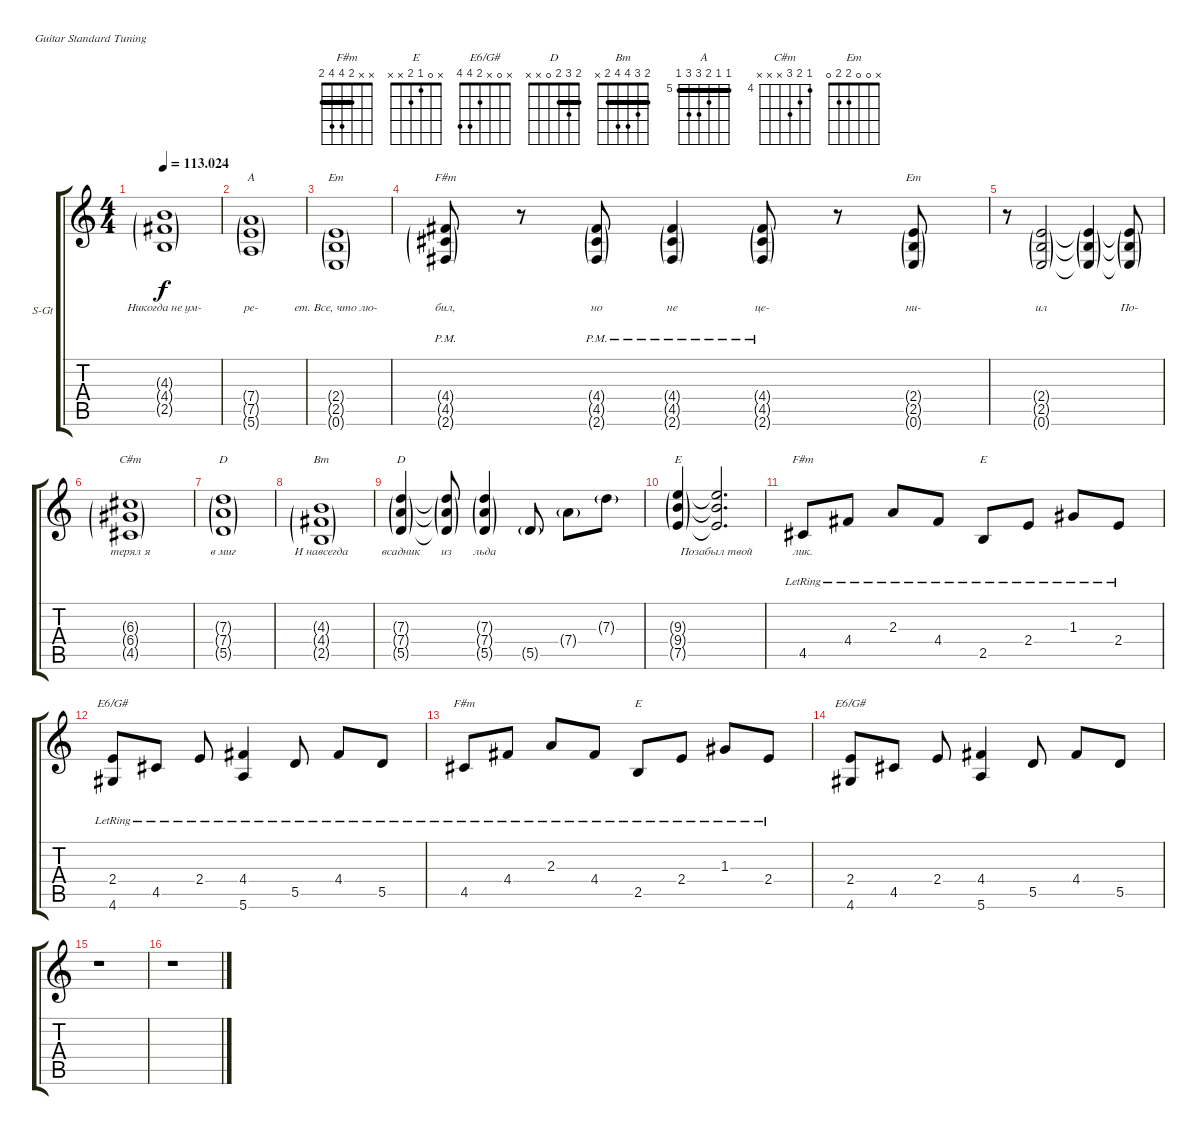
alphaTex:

\bracketExtendMode groupsimilarinstruments
\firstSystemTrackNameOrientation horizontal
\otherSystemsTrackNameOrientation horizontal
\track ("Акустика (Мелисов Ю)" "S-Gt") {instrument acousticguitarsteel}
\staff {score tabs}
\tuning (E4 B3 G3 D3 A2 E2)
\chord ("F#m" x x 2 4 4 2) {barre 2}
\chord ("E" x 0 1 2 x x)
\chord ("E6/G#" x 0 x 2 4 4)
\chord ("D" 2 3 2 0 x x) {barre 2}
\chord ("Bm" 2 3 4 4 2 x) {barre 2}
\chord ("A" 5 5 6 7 7 5) {firstfret 5 barre (5 5)}
\chord ("C#m" 4 5 6 x x x) {firstfret 4}
\chord ("Em" x 0 0 2 x x)
\chord ("Em" x 0 0 2 2 0)
\ts (4 4)
\tempo
113.024
\accidentals auto
\clef g2
\ottava regular
\simile none
\ks c
(4.3{g t} 4.4{g t} 2.5{g t}).1{lyrics (0 "Никогда не ум-") lyrics (1 "") lyrics (2 "") lyrics (3 "") lyrics (4 "") dy f} |
(7.4{g} 7.5{g} 5.6{g}).1{ch "A" lyrics (0 "ре-") lyrics (1 "") lyrics (2 "") lyrics (3 "") lyrics (4 "")} |
(2.4{g} 2.5{g} 0.6{g}).1{ch "Em" lyrics (0 "ет. Все, что лю-") lyrics (1 "") lyrics (2 "") lyrics (3 "") lyrics (4 "")} |
(4.4{g} 4.5{g} 2.6{g pm}).8{ch "F#m" lyrics (0 "бил,") lyrics (1 "") lyrics (2 "") lyrics (3 "") lyrics (4 "")} r.8 (4.4{g} 4.5{g} 2.6{g pm}).8{lyrics (0 "но") lyrics (1 "") lyrics (2 "") lyrics (3 "") lyrics (4 "")} (4.4{g} 4.5{g} 2.6{g pm}).4{lyrics (0 "не") lyrics (1 "") lyrics (2 "") lyrics (3 "") lyrics (4 "")} (4.4{g} 4.5{g} 2.6{g pm}).8{lyrics (0 "це-") lyrics (1 "") lyrics (2 "") lyrics (3 "") lyrics (4 "")} r.8 (2.4{g} 2.5{g} 0.6{g}).8{ch "Em" lyrics (0 "ни-") lyrics (1 "") lyrics (2 "") lyrics (3 "") lyrics (4 "")} |
r.8 (2.4{g} 2.5{g} 0.6{g}).2{lyrics (0 "ил") lyrics (1 "") lyrics (2 "") lyrics (3 "") lyrics (4 "")} (2.4{g t} 2.5{g t} 0.6{g t}).4{lyrics (0 "") lyrics (1 "") lyrics (2 "") lyrics (3 "") lyrics (4 "")} (2.4{g t} 2.5{g t} 0.6{g t}).8{lyrics (0 "По-") lyrics (1 "") lyrics (2 "") lyrics (3 "") lyrics (4 "")} |
(6.3{g} 6.4{g} 4.5{g}).1{ch "C#m" lyrics (0 "терял я") lyrics (1 "") lyrics (2 "") lyrics (3 "") lyrics (4 "")} |
(7.3{g} 7.4{g} 5.5{g}).1{ch "D" lyrics (0 "в миг") lyrics (1 "") lyrics (2 "") lyrics (3 "") lyrics (4 "")} |
(4.3{g} 4.4{g} 2.5{g}).1{ch "Bm" lyrics (0 "И навсегда") lyrics (1 "") lyrics (2 "") lyrics (3 "") lyrics (4 "")} |
(7.3{g} 7.4{g} 5.5{g}).4{ch "D" lyrics (0 "всадник") lyrics (1 "") lyrics (2 "") lyrics (3 "") lyrics (4 "")} (7.3{g t} 7.4{g t} 5.5{g t}).8{lyrics (0 "из") lyrics (1 "") lyrics (2 "") lyrics (3 "") lyrics (4 "")} (7.3{g} 7.4{g} 5.5{g}).4{lyrics (0 "льда") lyrics (1 "") lyrics (2 "") lyrics (3 "") lyrics (4 "")} 5.5{g}.8{lyrics (0 "") lyrics (1 "") lyrics (2 "") lyrics (3 "") lyrics (4 "")} 7.4{g}.8{lyrics (0 "") lyrics (1 "") lyrics (2 "") lyrics (3 "") lyrics (4 "")} 7.3{g}.8{lyrics (0 "") lyrics (1 "") lyrics (2 "") lyrics (3 "") lyrics (4 "")} |
(9.3{g} 9.4{g} 7.5{g}).4{ch "E" lyrics (0 "") lyrics (1 "") lyrics (2 "") lyrics (3 "") lyrics (4 "")} (9.3{t} 9.4{t} 7.5{t}).2{d lyrics (0 "Позабыл твой") lyrics (1 "") lyrics (2 "") lyrics (3 "") lyrics (4 "")} |
4.5{lr}.8{ch "F#m" lyrics (0 "лик.") lyrics (1 "") lyrics (2 "") lyrics (3 "") lyrics (4 "")} 4.4{lr}.8{lyrics (0 "") lyrics (1 "") lyrics (2 "") lyrics (3 "") lyrics (4 "")} 2.3{lr}.8{lyrics (0 "") lyrics (1 "") lyrics (2 "") lyrics (3 "") lyrics (4 "")} 4.4{lr}.8{lyrics (0 "") lyrics (1 "") lyrics (2 "") lyrics (3 "") lyrics (4 "")} 2.5{lr}.8{ch "E" lyrics (0 "") lyrics (1 "") lyrics (2 "") lyrics (3 "") lyrics (4 "")} 2.4{lr}.8{lyrics (0 "") lyrics (1 "") lyrics (2 "") lyrics (3 "") lyrics (4 "")} 1.3{lr}.8{lyrics (0 "") lyrics (1 "") lyrics (2 "") lyrics (3 "") lyrics (4 "")} 2.4{lr}.8{lyrics (0 "") lyrics (1 "") lyrics (2 "") lyrics (3 "") lyrics (4 "")} |
(2.4{lr} 4.6{lr}).8{ch "E6/G#" lyrics (0 "") lyrics (1 "") lyrics (2 "") lyrics (3 "") lyrics (4 "")} 4.5{lr}.8{lyrics (0 "") lyrics (1 "") lyrics (2 "") lyrics (3 "") lyrics (4 "")} 2.4{lr}.8{lyrics (0 "") lyrics (1 "") lyrics (2 "") lyrics (3 "") lyrics (4 "")} (4.4{lr} 5.6{lr}).4{lyrics (0 "") lyrics (1 "") lyrics (2 "") lyrics (3 "") lyrics (4 "")} 5.5{lr}.8{lyrics (0 "") lyrics (1 "") lyrics (2 "") lyrics (3 "") lyrics (4 "")} 4.4{lr}.8{lyrics (0 "") lyrics (1 "") lyrics (2 "") lyrics (3 "") lyrics (4 "")} 5.5{lr}.8{lyrics (0 "") lyrics (1 "") lyrics (2 "") lyrics (3 "") lyrics (4 "")} |
4.5{lr}.8{ch "F#m" lyrics (0 "") lyrics (1 "") lyrics (2 "") lyrics (3 "") lyrics (4 "")} 4.4{lr}.8{lyrics (0 "") lyrics (1 "") lyrics (2 "") lyrics (3 "") lyrics (4 "")} 2.3{lr}.8{lyrics (0 "") lyrics (1 "") lyrics (2 "") lyrics (3 "") lyrics (4 "")} 4.4{lr}.8{lyrics (0 "") lyrics (1 "") lyrics (2 "") lyrics (3 "") lyrics (4 "")} 2.5{lr}.8{ch "E" lyrics (0 "") lyrics (1 "") lyrics (2 "") lyrics (3 "") lyrics (4 "")} 2.4{lr}.8{lyrics (0 "") lyrics (1 "") lyrics (2 "") lyrics (3 "") lyrics (4 "")} 1.3{lr}.8{lyrics (0 "") lyrics (1 "") lyrics (2 "") lyrics (3 "") lyrics (4 "")} 2.4{lr}.8{lyrics (0 "") lyrics (1 "") lyrics (2 "") lyrics (3 "") lyrics (4 "")} |
(2.4 4.6).8{ch "E6/G#" lyrics (0 "") lyrics (1 "") lyrics (2 "") lyrics (3 "") lyrics (4 "")} 4.5.8{lyrics (0 "") lyrics (1 "") lyrics (2 "") lyrics (3 "") lyrics (4 "")} 2.4.8{lyrics (0 "") lyrics (1 "") lyrics (2 "") lyrics (3 "") lyrics (4 "")} (4.4 5.6).4{lyrics (0 "") lyrics (1 "") lyrics (2 "") lyrics (3 "") lyrics (4 "")} 5.5.8{lyrics (0 "") lyrics (1 "") lyrics (2 "") lyrics (3 "") lyrics (4 "")} 4.4.8{lyrics (0 "") lyrics (1 "") lyrics (2 "") lyrics (3 "") lyrics (4 "")} 5.5.8{lyrics (0 "") lyrics (1 "") lyrics (2 "") lyrics (3 "") lyrics (4 "")} |
r.1 |
r.1
